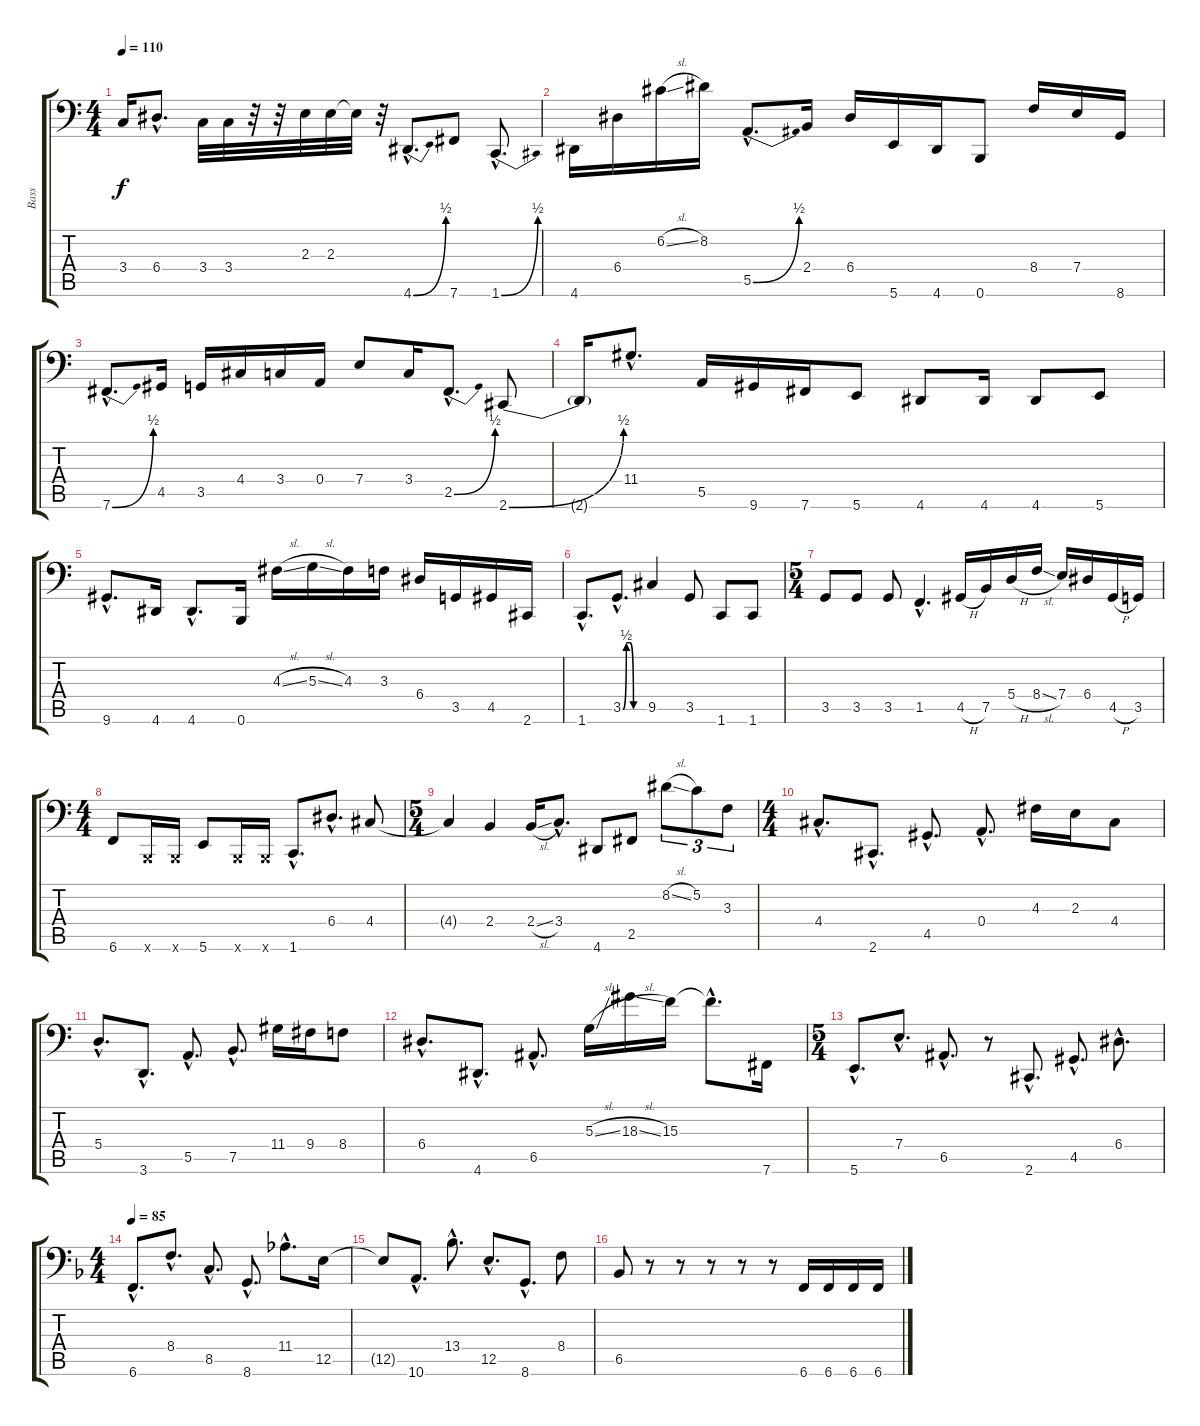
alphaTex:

\track ("Bass" "Bass") {instrument electricbassfinger}
\staff {score tabs}
\tuning (C3 G2 D2 A1 E1 B0) {hide}
\ts (4 4)
\tempo 110
\clef f4
\ks c
3.4{t}.16{dy f} 6.4{hac}.8{d} 3.4.32 3.4.32 r.32 r.32 2.3.32 2.3.32 2.3{t}.32 r.32 4.6{be (bend 0 0 60 2) hac}.8{d} 7.6.8 1.6{be (bend 0 0 60 2) hac}.8{d} |
4.6.16 6.4.16 6.2{sl}.16 8.2.16 5.5{be (bend 0 0 60 2) hac}.8{d} 2.4.16 6.4.16 5.6.16 4.6.16 0.6.8 8.4.16 7.4.16 8.6.16 |
7.6{be (bend 0 0 60 2) hac}.8{d} 4.5.16 3.5.16 4.4.16 3.4.16 0.4.16 7.4.8 3.4.16 2.5{be (bend 0 0 60 2) hac}.8{d} 2.6{be (bend 0 0 60 2)}.8 |
2.6{t}.16 11.4{hac}.8{d} 5.5.16 9.6.16 7.6.16 5.6.8 4.6.8 4.6.16 4.6.8 5.6.8 |
9.6{hac}.8{d} 4.6.16 4.6{hac}.8{d} 0.6.16 4.3{sl}.16 5.3{sl}.16 4.3.16 3.3.16 6.4.16 3.5.16 4.5.16 2.6.16 |
1.6{hac}.8{d} 3.5{be (custom 0 0 10 2 20 2 30 0 60 0) hac}.8{d} 9.5.4 3.5.8 1.6.8 1.6.8 |
\ts (5 4)
3.5.8 3.5.8 3.5.8 1.5{hac}.4{d} 4.5{h}.16 7.5.16 5.4{h}.16 8.4{sl}.16 7.4.16 6.4.16 4.5{h}.16 3.5.16 |
\ts (4 4)
6.6.8 0.6{x}.16 0.6{x}.16 5.6.8 0.6{x}.16 0.6{x}.16 1.6{hac}.8{d} 6.4{hac}.8{d} 4.4.8 |
\ts (5 4)
4.4{t}.4 2.4.4 2.4{sl}.16 3.4{hac}.8{d} 4.6.8 2.5.8 8.2{sl}.8{tu (3 2)} 5.2.8{tu (3 2)} 3.3.8{tu (3 2)} |
\ts (4 4)
4.4{hac}.8{d} 2.6{hac}.8{d} 4.5{hac}.8{d} 0.4{hac}.8{d} 4.3.16 2.3.16 4.4.8 |
5.4{hac}.8{d} 3.6{hac}.8{d} 5.5{hac}.8{d} 7.5{hac}.8{d} 11.4.16 9.4.16 8.4.8 |
6.4{hac}.8{d} 4.6{hac}.8{d} 6.5{hac}.8{d} 5.3{sl}.16 18.3{sl}.16 15.3.16 15.3{hac t}.8{d} 7.6.16 |
\ts (5 4)
5.6{hac}.8{d} 7.4{hac}.8{d} 6.5{hac}.8{d} r.8 2.6{hac}.8{d} 4.5{hac}.8{d} 6.4{hac}.8{d} |
\ts (4 4)
\tempo 85
\ks dminor
6.6{hac}.8{d} 8.4{hac}.8{d} 8.5{hac}.8{d} 8.6{hac}.8{d} 11.4{hac}.8{d} 12.5.16 |
12.5{t}.8 10.6{hac}.8{d} 13.4{hac}.8{d} 12.5{hac}.8{d} 8.6{hac}.8{d} 8.4.8 |
6.5.8 r.8 r.8 r.8 r.8 r.8 6.6.16 6.6.16 6.6.16 6.6.16
